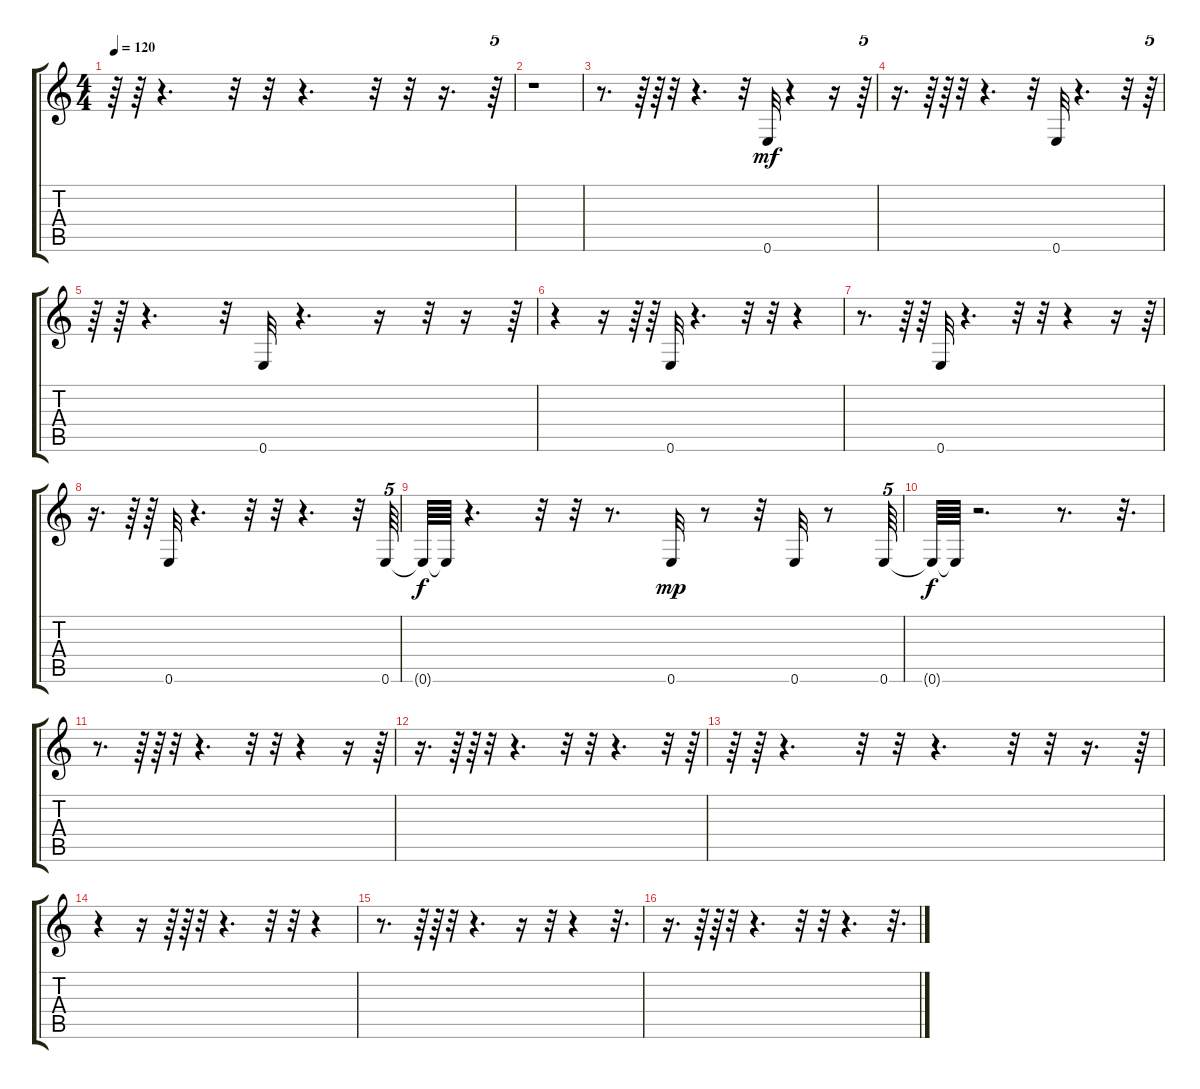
\track "" {instrument acousticguitarnylon}
\staff {score tabs}
\tuning (E4 B3 G3 D3 A2 E2) {hide}
\ts (4 4)
\tempo 120
\clef g2
\ks c
r.64{dy mf} r.64 r.4{d} r.32 r.32 r.4{d} r.32 r.32 r.16{d} r.64{tu (5 4)} |
r.1 |
r.8{d} r.64 r.64 r.32 r.4{d} r.32 0.6.32 r.4 r.16 r.64{tu (5 4)} |
r.16{d} r.64 r.64 r.32 r.4{d} r.32 0.6.32 r.4{d} r.32 r.64{tu (5 4)} |
r.64 r.64 r.4{d} r.32 0.6.32 r.4{d} r.16 r.32 r.16 r.64{tu (5 4)} |
r.4 r.16 r.64 r.64 0.6.32 r.4{d} r.32 r.32 r.4{tu (5 4)} |
r.8{d} r.64 r.64 0.6.32 r.4{d} r.32 r.32 r.4 r.16 r.64{tu (5 4)} |
r.16{d} r.64 r.64 0.6.32 r.4{d} r.32 r.32 r.4{d} r.32 0.6.64{tu (5 4)} |
0.6{t}.64{dy f} 0.6{t}.64 r.4{d} r.32 r.32 r.8{d} 0.6.32{dy mp} r.8 r.32 0.6.32 r.8 0.6.64{tu (5 4)} |
0.6{t}.64{dy f} 0.6{t}.64 r.2{d} r.8{d} r.32{d} |
r.8{d} r.64 r.64 r.32 r.4{d} r.32 r.32 r.4 r.16 r.64{tu (5 4)} |
r.16{d} r.64 r.64 r.32 r.4{d} r.32 r.32 r.4{d} r.32 r.64{tu (5 4)} |
r.64 r.64 r.4{d} r.32 r.32 r.4{d} r.32 r.32 r.16{d} r.64{tu (5 4)} |
r.4 r.16 r.64 r.64 r.32 r.4{d} r.32 r.32 r.4{tu (5 4)} |
r.8{d} r.64 r.64 r.32 r.4{d} r.16 r.32 r.4 r.32{d} |
r.16{d} r.64 r.64 r.32 r.4{d} r.32 r.32 r.4{d} r.32{d}
